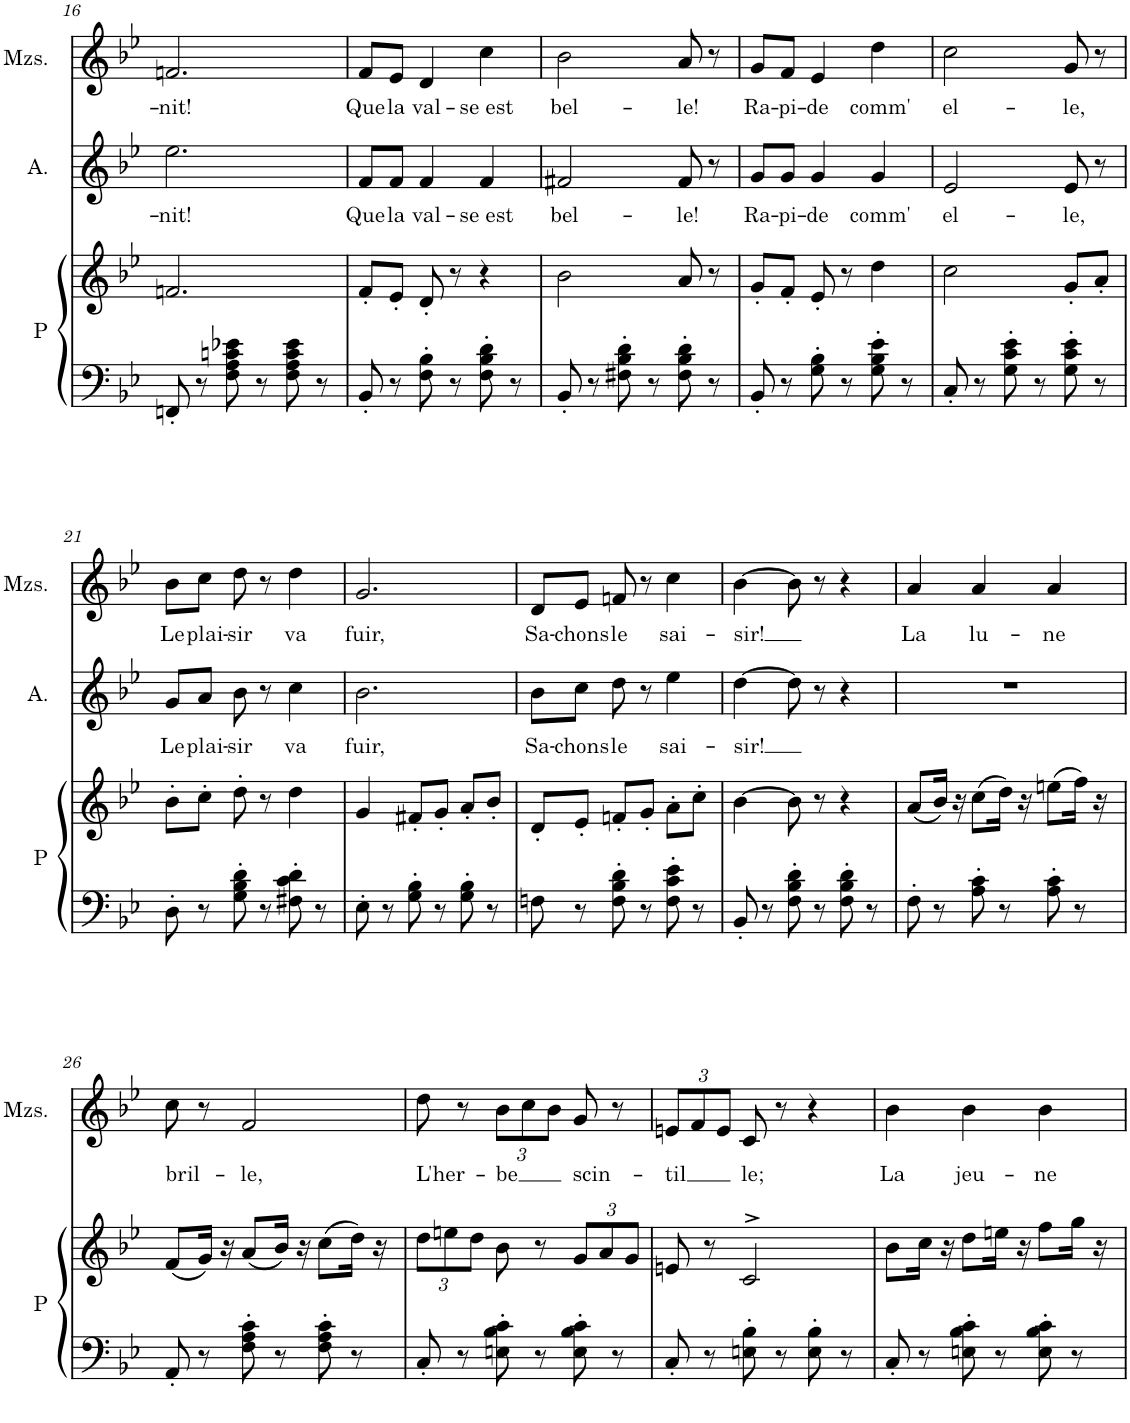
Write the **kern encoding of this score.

**kern	**kern	**kern	**text	**kern	**text
*part3	*part3	*part2	*part2	*part1	*part1
*staff4	*staff3	*staff2	*staff2	*staff1	*staff1
*I"Piano	*	*I"Alto	*	*I"Mezzo-soprano	*
*I'P	*	*I'A.	*	*I'Mzs.	*
!!LO:PB:g=z
*clefF4	*clefF4	*clefG2	*	*clefG2	*
*k[b-e-]	*k[b-e-]	*k[b-e-]	*	*k[b-e-]	*
*M3/4	*M3/4	*M3/4	*	*M3/4	*
=16	=16	=16	=16	=16	=16
!	!	!	!LO:LY:b	!	!LO:LY:b
8FFn'/	2.fn/	2.ee-\	-nit!	2.fn/	-nit!
8r	.	.	.	.	.
8F\ 8A\ 8cn\ 8e-X\	.	.	.	.	.
8r	.	.	.	.	.
8F\ 8A\ 8c\ 8e-\	.	.	.	.	.
8r	.	.	.	.	.
=17	=17	=17	=17	=17	=17
!	!	!	!LO:LY:b	!	!LO:LY:b
8BB-'/	8f'/L	8f/L	Que	8f/L	Que
!	!	!	!LO:LY:b	!	!LO:LY:b
8r	8e-'/J	8f/J	la	8e-/J	la
!	!	!	!LO:LY:b	!	!LO:LY:b
8F\' 8B-\'	8d'/	4f/	val-	4d/	val-
8r	8r	.	.	.	.
!	!	!	!LO:LY:b	!	!LO:LY:b
8F\' 8B-\' 8d\'	4r	4f/	-se est	4cc\	-se est
8r	.	.	.	.	.
=18	=18	=18	=18	=18	=18
!	!	!	!LO:LY:b	!	!LO:LY:b
8BB-'/	2b-\	2f#X/	bel-	2b-\	bel-
8r	.	.	.	.	.
8F#X\' 8B-\' 8d\'	.	.	.	.	.
8r	.	.	.	.	.
!	!	!	!LO:LY:b	!	!LO:LY:b
8F#\' 8B-\' 8d\'	8a/	8f#/	-le!	8a/	-le!
8r	8r	8r	.	8r	.
=19	=19	=19	=19	=19	=19
!	!	!	!LO:LY:b	!	!LO:LY:b
8BB-'/	8g'/L	8g/L	Ra-	8g/L	Ra-
!	!	!	!LO:LY:b	!	!LO:LY:b
8r	8f'/J	8g/J	-pi-	8f/J	-pi-
!	!	!	!LO:LY:b	!	!LO:LY:b
8G\' 8B-\'	8e-'/	4g/	-de	4e-/	-de
8r	8r	.	.	.	.
!	!	!	!LO:LY:b	!	!LO:LY:b
8G\' 8B-\' 8e-\'	4dd\	4g/	comm'	4dd\	comm'
8r	.	.	.	.	.
=20	=20	=20	=20	=20	=20
!	!	!	!LO:LY:b	!	!LO:LY:b
8C'/	2cc\	2e-/	el-	2cc\	el-
8r	.	.	.	.	.
8G\' 8c\' 8e-\'	.	.	.	.	.
8r	.	.	.	.	.
!	!	!	!LO:LY:b	!	!LO:LY:b
8G\' 8c\' 8e-\'	8g'/L	8e-/	-le,	8g/	-le,
8r	8a'/J	8r	.	8r	.
!!LO:LB:g=z
=21	=21	=21	=21	=21	=21
!	!	!	!LO:LY:b	!	!LO:LY:b
8D'\	8b-'\L	8g/L	Le	8b-\L	Le
!	!	!	!LO:LY:b	!	!LO:LY:b
8r	8cc'\J	8a/J	plai-	8cc\J	plai-
!	!	!	!LO:LY:b	!	!LO:LY:b
8G\' 8B-\' 8d\'	8dd'\	8b-\	-sir	8dd\	-sir
8r	8r	8r	.	8r	.
!	!	!	!LO:LY:b	!	!LO:LY:b
8F#X\' 8c\' 8d\'	4dd\	4cc\	va	4dd\	va
8r	.	.	.	.	.
=22	=22	=22	=22	=22	=22
!	!	!	!LO:LY:b	!	!LO:LY:b
8E-'\	4g/	2.b-\	fuir,	2.g/	fuir,
8r	.	.	.	.	.
8G\' 8B-\'	8f#X'/L	.	.	.	.
8r	8g'/J	.	.	.	.
8G\' 8B-\'	8a'/L	.	.	.	.
8r	8b-'/J	.	.	.	.
=23	=23	=23	=23	=23	=23
!	!	!	!LO:LY:b	!	!LO:LY:b
8Fn\	8d'/L	8b-\L	Sa-	8d/L	Sa-
!	!	!	!LO:LY:b	!	!LO:LY:b
8r	8e-'/J	8cc\J	-chons	8e-/J	-chons
!	!	!	!LO:LY:b	!	!LO:LY:b
8F\' 8B-\' 8d\'	8fn'/L	8dd\	le	8fn/	le
8r	8g'/J	8r	.	8r	.
!	!	!	!LO:LY:b	!	!LO:LY:b
8F\' 8c\' 8e-\'	8a'\L	4ee-\	sai-	4cc\	sai-
8r	8cc'\J	.	.	.	.
=24	=24	=24	=24	=24	=24
!	!	!	!LO:LY:b	!	!LO:LY:b
8BB-'/	[4b-\	[4dd\	-sir!	[4b-\	-sir!
8r	.	.	.	.	.
8F\' 8B-\' 8d\'	8b-\]	8dd\]	.	8b-\]	.
8r	8r	8r	.	8r	.
8F\' 8B-\' 8d\'	4r	4r	.	4r	.
8r	.	.	.	.	.
=25	=25	=25	=25	=25	=25
!	!	!	!	!	!LO:LY:b
8F'\	(8a/L	2.r	.	4a/	La
8r	16b-/Jk)	.	.	.	.
.	16r	.	.	.	.
!	!	!	!	!	!LO:LY:b
8A\' 8c\'	(8cc\L	.	.	4a/	lu-
8r	16dd\Jk)	.	.	.	.
.	16r	.	.	.	.
!	!	!	!	!	!LO:LY:b
8A\' 8c\'	(8een\L	.	.	4a/	-ne
8r	16ff\Jk)	.	.	.	.
.	16r	.	.	.	.
!!LO:LB:g=z
=26	=26	=26	=26	=26	=26
!	!	!	!	!	!LO:LY:b
8AA'/	(8f/L	2.r	.	8cc\	bril-
8r	16g/Jk)	.	.	8r	.
.	16r	.	.	.	.
!	!	!	!	!	!LO:LY:b
8F\' 8A\' 8c\'	(8a/L	.	.	2f/	-le,
8r	16b-/Jk)	.	.	.	.
.	16r	.	.	.	.
8F\' 8A\' 8c\'	(8cc\L	.	.	.	.
8r	16dd\Jk)	.	.	.	.
.	16r	.	.	.	.
=27	=27	=27	=27	=27	=27
*	*Xbrackettup	*	*	*	*
!	!	!	!	!	!LO:LY:b
8C'/	12dd\L	2.r	.	8dd\	L'her-
.	12een\	.	.	.	.
8r	.	.	.	8r	.
.	12dd\J	.	.	.	.
*	*	*	*	*Xbrackettup	*
!	!	!	!	!	!LO:LY:b
8En\' 8B-\' 8c\'	8b-\	.	.	12b-\L	-be
.	.	.	.	12cc\	.
8r	8r	.	.	.	.
.	.	.	.	12b-\J	.
!	!	!	!	!	!LO:LY:b
8E\' 8B-\' 8c\'	12g/L	.	.	8g/	scin-
.	12a/	.	.	.	.
8r	.	.	.	8r	.
.	12g/J	.	.	.	.
=28	=28	=28	=28	=28	=28
!	!	!	!	!	!LO:LY:b
8C'/	8en/	2.r	.	12en/L	-til
.	.	.	.	12f/	.
8r	8r	.	.	.	.
.	.	.	.	12e/J	.
!	!	!	!	!	!LO:LY:b
8En\' 8B-\'	2c^>/	.	.	8c/	le;
8r	.	.	.	8r	.
8E\' 8B-\'	.	.	.	4r	.
8r	.	.	.	.	.
=29	=29	=29	=29	=29	=29
!	!	!	!	!	!LO:LY:b
8C'/	8b-\L	2.r	.	4b-\	La
8r	16cc\Jk	.	.	.	.
.	16r	.	.	.	.
!	!	!	!	!	!LO:LY:b
8En\' 8B-\' 8c\'	8dd\L	.	.	4b-\	jeu-
8r	16een\Jk	.	.	.	.
.	16r	.	.	.	.
!	!	!	!	!	!LO:LY:b
8E\' 8B-\' 8c\'	8ff\L	.	.	4b-\	-ne
8r	16gg\Jk	.	.	.	.
.	16r	.	.	.	.
=	=	=	=	=	=
*-	*-	*-	*-	*-	*-
